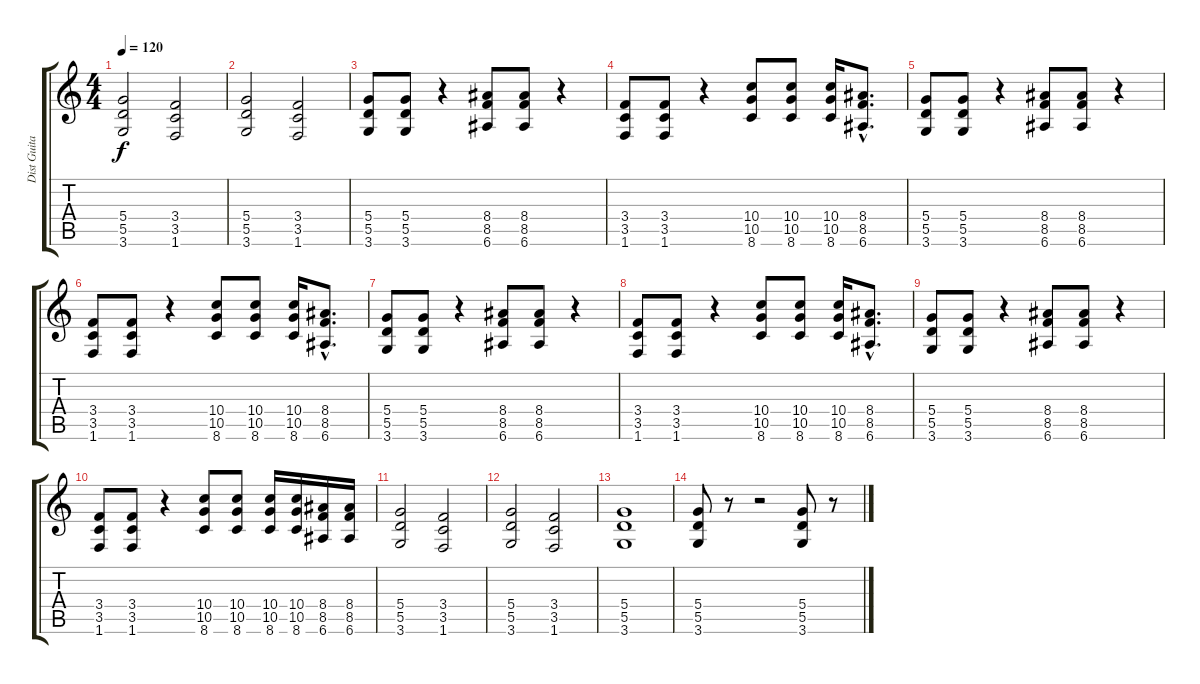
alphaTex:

\track ("Dist Guitar1" "Dist Guita") {instrument overdrivenguitar}
\staff {score tabs}
\tuning (E4 B3 G3 D3 A2 E2) {hide}
\ts (4 4)
\tempo 120
\clef g2
\ks c
(5.4 5.5 3.6).2{dy f} (3.4 3.5 1.6).2 |
(5.4 5.5 3.6).2 (3.4 3.5 1.6).2 |
(5.4 5.5 3.6).8 (5.4 5.5 3.6).8 r.4 (8.4 8.5 6.6).8 (8.4 8.5 6.6).8 r.4 |
(3.4 3.5 1.6).8 (3.4 3.5 1.6).8 r.4 (10.4 10.5 8.6).8 (10.4 10.5 8.6).8 (10.4 10.5 8.6).16 (8.4{hac} 8.5{hac} 6.6{hac}).8{d} |
(5.4 5.5 3.6).8 (5.4 5.5 3.6).8 r.4 (8.4 8.5 6.6).8 (8.4 8.5 6.6).8 r.4 |
(3.4 3.5 1.6).8 (3.4 3.5 1.6).8 r.4 (10.4 10.5 8.6).8 (10.4 10.5 8.6).8 (10.4 10.5 8.6).16 (8.4{hac} 8.5{hac} 6.6{hac}).8{d} |
(5.4 5.5 3.6).8 (5.4 5.5 3.6).8 r.4 (8.4 8.5 6.6).8 (8.4 8.5 6.6).8 r.4 |
(3.4 3.5 1.6).8 (3.4 3.5 1.6).8 r.4 (10.4 10.5 8.6).8 (10.4 10.5 8.6).8 (10.4 10.5 8.6).16 (8.4{hac} 8.5{hac} 6.6{hac}).8{d} |
(5.4 5.5 3.6).8 (5.4 5.5 3.6).8 r.4 (8.4 8.5 6.6).8 (8.4 8.5 6.6).8 r.4 |
(3.4 3.5 1.6).8 (3.4 3.5 1.6).8 r.4 (10.4 10.5 8.6).8 (10.4 10.5 8.6).8 (10.4 10.5 8.6).16 (10.4 10.5 8.6).16 (8.4 8.5 6.6).16 (8.4 8.5 6.6).16 |
(5.4 5.5 3.6).2 (3.4 3.5 1.6).2 |
(5.4 5.5 3.6).2 (3.4 3.5 1.6).2 |
(5.4 5.5 3.6).1 |
(5.4 5.5 3.6).8 r.8 r.2 (5.4 5.5 3.6).8 r.8
